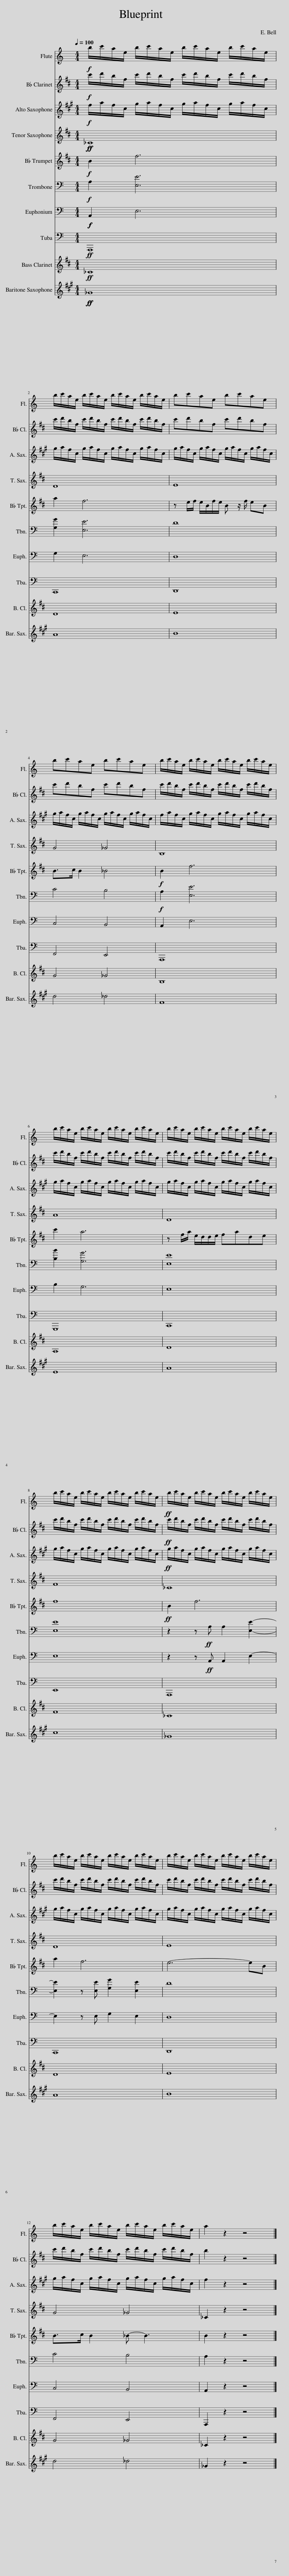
X:1
%%score 1 2 3 4 5 6 7 8 9 10
L:1/8
Q:1/4=100
M:4/4
I:linebreak $
K:C
V:1 treble
V:2 treble transpose=-2
V:3 treble transpose=-9
V:4 treble transpose=-14
V:5 treble transpose=-2
V:6 bass
V:7 bass
V:8 bass
V:9 treble transpose=-14
V:10 treble transpose=-21
V:1
!f! b/c'/a/e/ b/c'/a/e/ b/c'/a/e/ b/c'/a/e/ |$ b/c'/a/e/ b/c'/a/e/ b/c'/a/e/ b/c'/a/e/ | bc'ae bc'ae |$ bc'ae bc'ae | b/c'/a/e/ b/c'/a/e/ b/c'/a/e/ b/c'/a/e/ |$ %5
 b/c'/a/e/ b/c'/a/e/ b/c'/a/e/ b/c'/a/e/ | b/c'/a/e/ b/c'/a/e/ b/c'/a/e/ b/c'/a/e/ |$ b/c'/a/e/ b/c'/a/e/ b/c'/a/e/ b/c'/a/e/ |!ff! b/c'/a/e/ b/c'/a/e/ b/c'/a/e/ b/c'/a/e/ |$ b/c'/a/e/ b/c'/a/e/ b/c'/a/e/ b/c'/a/e/ | %10
 b/c'/a/e/ b/c'/a/e/ b/c'/a/e/ b/c'/a/e/ |$ b/c'/a/e/ b/c'/a/e/ b/c'/a/e/ b/c'/a/e/ | a2 z2 z4 |] %13
V:2
[K:D]!f! c'/d'/b/f/ c'/d'/b/f/ c'/d'/b/f/ c'/d'/b/f/ |$ c'/d'/b/f/ c'/d'/b/f/ c'/d'/b/f/ c'/d'/b/f/ | c'd'bf c'd'bf |$ c'd'bf c'd'bf | c'/d'/b/f/ c'/d'/b/f/ c'/d'/b/f/ c'/d'/b/f/ |$ %5
 c'/d'/b/f/ c'/d'/b/f/ c'/d'/b/f/ c'/d'/b/f/ | c'/d'/b/f/ c'/d'/b/f/ c'/d'/b/f/ c'/d'/b/f/ |$ c'/d'/b/f/ c'/d'/b/f/ c'/d'/b/f/ c'/d'/b/f/ |!ff! c'/d'/b/f/ c'/d'/b/f/ c'/d'/b/f/ c'/d'/b/f/ |$ c'/d'/b/f/ c'/d'/b/f/ c'/d'/b/f/ c'/d'/b/f/ | %10
 c'/d'/b/f/ c'/d'/b/f/ c'/d'/b/f/ c'/d'/b/f/ |$ c'/d'/b/f/ c'/d'/b/f/ c'/d'/b/f/ c'/d'/b/f/ | b2 z2 z4 |] %13
V:3
[K:A]!f! f/a/f/c/ g/a/f/c/ g/a/f/c/ g/a/f/c/ |$ g/a/f/c/ g/a/f/c/ g/a/f/c/ g/a/f/c/ | g/a/f/c/ g/a/f/c/ g/a/f/c/ g/a/f/c/ |$ g/a/f/c/ g/a/f/c/ g/a/f/c/ g/a/f/c/ | f/a/f/c/ g/a/f/c/ g/a/f/c/ g/a/f/c/ |$ %5
 g/a/f/c/ g/a/f/c/ g/a/f/c/ g/a/f/c/ | g/a/f/c/ g/a/f/c/ g/a/f/c/ g/a/f/c/ |$ g/a/f/c/ g/a/f/c/ g/a/f/c/ g/a/f/c/ |!ff! g/a/f/c/ g/a/f/c/ g/a/f/c/ g/a/f/c/ |$ g/a/f/c/ g/a/f/c/ g/a/f/c/ g/a/f/c/ | %10
 g/a/f/c/ g/a/f/c/ g/a/f/c/ g/a/f/c/ |$ g/a/f/c/ g/a/f/c/ g/a/f/c/ g/a/f/c/ | f2 z2 z4 |] %13
V:4
[K:D]!ff!!ff! _C8 |$ D8 | E8 |$ G4 _G4 | B,8 |$ %5
 A8 | D8 |$ F8 | _C8 |$ D8 | %10
 E8 |$ G4 _G4 | _C2 z2 z4 |] %13
V:5
[K:D]!f! B2 f6 |$ a2 f6 | z e/f/ e/B/f/e/ B z/ f/ eB |$ B>c B2 _B4 |!f! B2 f6 |$ %5
 c'2 a6 | z f/a/ e/d/d/e/ fade |$ f8 |!ff! B2 f6 |$ a2 f6 | %10
 e6- eB |$ B>c B2 _B- B3 | B2 z2 z4 |] %13
V:6
!f! A,2 [E,E]6 |$ [G,G]2 [E,E]6 | D8 |$ C4 B,4 |!f! A,2 [E,E]6 |$ %5
 [B,B]2 [G,G]6 | [E,E]8 |$ [E,E]8 | z2 z!ff! A, A,2 [E,E]2- |$ [E,E]2 z [E,E] [G,G]2 [E,E]2 | %10
 D8 |$ C4 B,4 | A,2 z2 z4 |] %13
V:7
!f!!f! A,,2 E,6 |$ G,2 E,6 | D,8 |$ C,4 B,,4 | A,,2 E,6 |$ %5
 B,2 G,6 | E,8 |$ E,8 | z2 z!ff! A,, A,,2 E,2- |$ E,2 z E, G,2 E,2 | %10
 D,8 |$ C,4 B,,4 | A,,2 z2 z4 |] %13
V:8
!ff! A,,,8 |$ C,,8 | D,,8 |$ F,,4 E,,4 | A,,,8 |$ %5
 G,,,8 | C,,8 |$ E,,8 | A,,,8 |$ C,,8 | %10
 D,,8 |$ F,,4 E,,4 | A,,,2 z2 z4 |] %13
V:9
[K:D]!ff! _C8 |$ D8 | E8 |$ G4 _G4 | B,8 |$ %5
 A,8 | D8 |$ F8 | _C8 |$ D8 | %10
 E8 |$ G4 _G4 | _C2 z2 z4 |] %13
V:10
[K:A]!ff!!ff! _G8 |$ A8 | B8 |$ d4 _d4 | F8 |$ %5
 E8 | A8 |$ c8 | _G8 |$ A8 | %10
 B8 |$ d4 _d4 | _G2 z2 z4 |] %13
